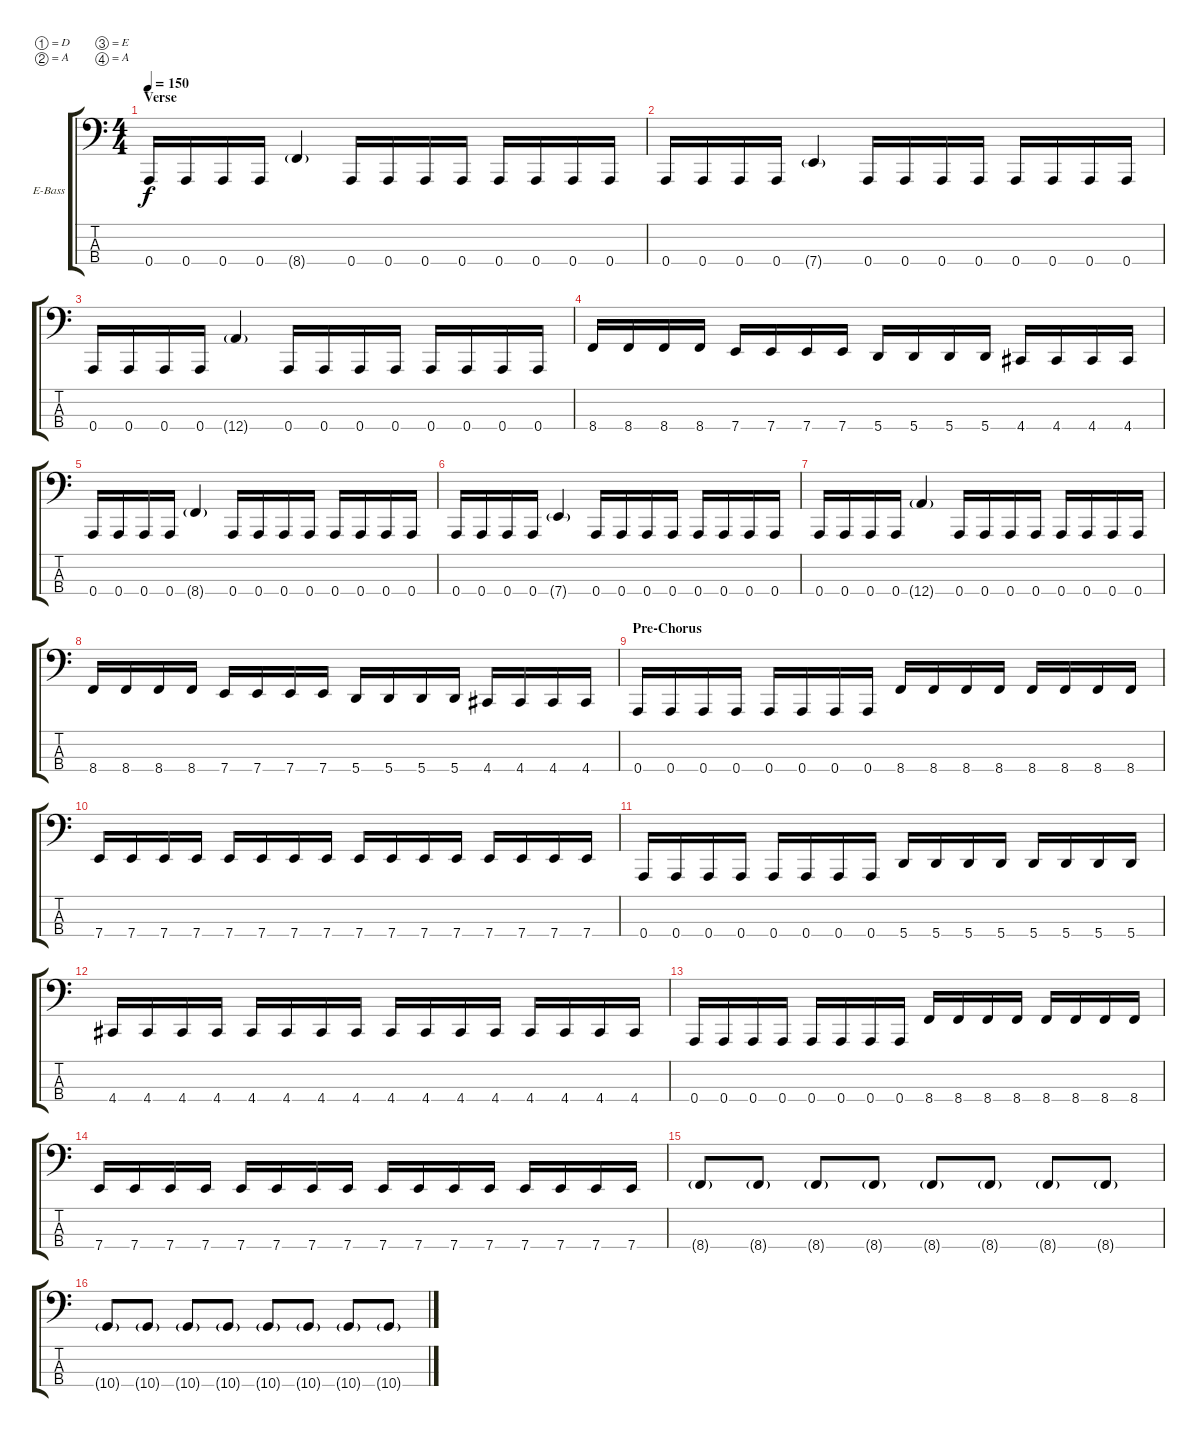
\bracketExtendMode groupsimilarinstruments
\firstSystemTrackNameOrientation horizontal
\otherSystemsTrackNameOrientation horizontal
\track ("Electric Bass" "E-Bass") {instrument electricbassfinger}
\staff {score tabs}
\tuning (D2 A1 E1 A0)
\ts (4 4)
\section ("" "Verse")
\tempo 150
\clef f4
\scale
0.333333
\ks aminor
0.4.16{dy f} 0.4.16 0.4.16 0.4.16 8.4{g}.4 0.4.16 0.4.16 0.4.16 0.4.16 0.4.16 0.4.16 0.4.16 0.4.16 |
\scale
0.333333 0.4.16 0.4.16 0.4.16 0.4.16 7.4{g}.4 0.4.16 0.4.16 0.4.16 0.4.16 0.4.16 0.4.16 0.4.16 0.4.16 |
\scale
0.333333 0.4.16 0.4.16 0.4.16 0.4.16 12.4{g}.4 0.4.16 0.4.16 0.4.16 0.4.16 0.4.16 0.4.16 0.4.16 0.4.16 |
\scale
0.333333 8.4.16 8.4.16 8.4.16 8.4.16 7.4.16 7.4.16 7.4.16 7.4.16 5.4.16 5.4.16 5.4.16 5.4.16 4.4.16 4.4.16 4.4.16 4.4.16 |
\scale
0.333333 0.4.16 0.4.16 0.4.16 0.4.16 8.4{g}.4 0.4.16 0.4.16 0.4.16 0.4.16 0.4.16 0.4.16 0.4.16 0.4.16 |
\scale
0.333333 0.4.16 0.4.16 0.4.16 0.4.16 7.4{g}.4 0.4.16 0.4.16 0.4.16 0.4.16 0.4.16 0.4.16 0.4.16 0.4.16 |
\scale
0.333333 0.4.16 0.4.16 0.4.16 0.4.16 12.4{g}.4 0.4.16 0.4.16 0.4.16 0.4.16 0.4.16 0.4.16 0.4.16 0.4.16 |
\scale
0.333333 8.4.16 8.4.16 8.4.16 8.4.16 7.4.16 7.4.16 7.4.16 7.4.16 5.4.16 5.4.16 5.4.16 5.4.16 4.4.16 4.4.16 4.4.16 4.4.16 |
\section ("" "Pre-Chorus")
\scale
0.333333 0.4.16 0.4.16 0.4.16 0.4.16 0.4.16 0.4.16 0.4.16 0.4.16 8.4.16 8.4.16 8.4.16 8.4.16 8.4.16 8.4.16 8.4.16 8.4.16 |
\scale
0.333333 7.4.16 7.4.16 7.4.16 7.4.16 7.4.16 7.4.16 7.4.16 7.4.16 7.4.16 7.4.16 7.4.16 7.4.16 7.4.16 7.4.16 7.4.16 7.4.16 |
\scale
0.333333 0.4.16 0.4.16 0.4.16 0.4.16 0.4.16 0.4.16 0.4.16 0.4.16 5.4.16 5.4.16 5.4.16 5.4.16 5.4.16 5.4.16 5.4.16 5.4.16 |
\scale
0.333333 4.4.16 4.4.16 4.4.16 4.4.16 4.4.16 4.4.16 4.4.16 4.4.16 4.4.16 4.4.16 4.4.16 4.4.16 4.4.16 4.4.16 4.4.16 4.4.16 |
\scale
0.333333 0.4.16 0.4.16 0.4.16 0.4.16 0.4.16 0.4.16 0.4.16 0.4.16 8.4.16 8.4.16 8.4.16 8.4.16 8.4.16 8.4.16 8.4.16 8.4.16 |
\scale
0.333333 7.4.16 7.4.16 7.4.16 7.4.16 7.4.16 7.4.16 7.4.16 7.4.16 7.4.16 7.4.16 7.4.16 7.4.16 7.4.16 7.4.16 7.4.16 7.4.16 |
\scale
0.333333 8.4{g}.8 8.4{g}.8 8.4{g}.8 8.4{g}.8 8.4{g}.8 8.4{g}.8 8.4{g}.8 8.4{g}.8 |
\scale
0.333333 10.4{g}.8 10.4{g}.8 10.4{g}.8 10.4{g}.8 10.4{g}.8 10.4{g}.8 10.4{g}.8 10.4{g}.8
